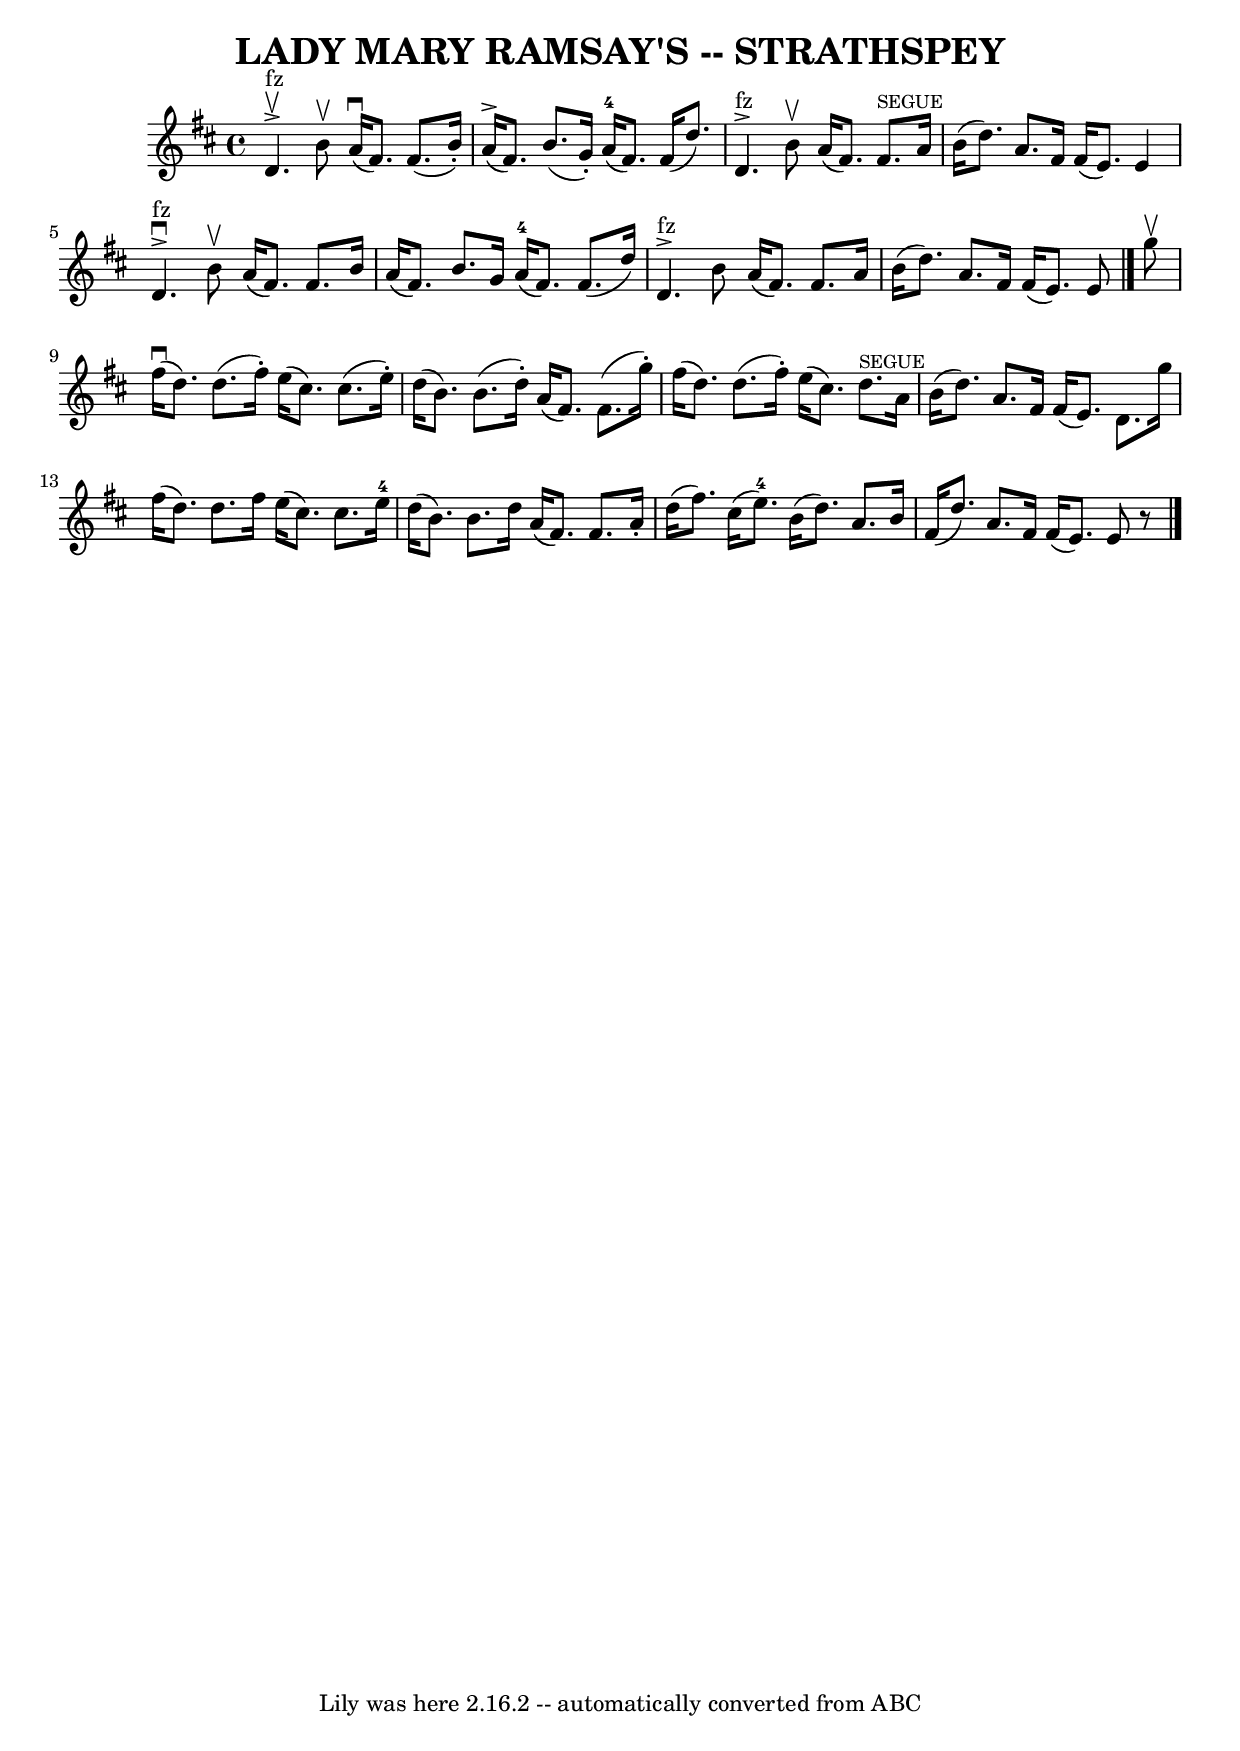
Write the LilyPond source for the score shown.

\version "2.16.2"
\include "Mammoth.ily"
\header {
  %% book = "Ryan's Mammoth Collection of Fiddle Tunes"
  crossRefNumber = "1"
  footnotes = ""
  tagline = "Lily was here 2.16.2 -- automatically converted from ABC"
  title = "LADY MARY RAMSAY'S -- STRATHSPEY"

}
voicedefault =  {


  \override Staff.TimeSignature #'style = #'C
  \time 4/4 
  \key d \major d'4.^"fz"^\upbow^\accent b'8^\upbow a'16 
  (^\downbow fis'8.) fis'8. (b'16 -.)   |
  a'16 (^\accent   
  fis'8.) b'8. (g'16 -.) a'16-4(fis'8.) fis'16 (d''8. 
  )   |
  d'4.^"fz"^\accent b'8^\upbow a'16 (fis'8.)   
  fis'8.^\segue a'16    |
  b'16 (d''8.) a'8. fis'16    
  fis'16 (e'8.) e'4    |
  d'4.^"fz"^\accent^\downbow b'8 
  ^\upbow a'16 (fis'8.) fis'8. b'16    |
  a'16 (fis'8.  
  -) b'8. g'16 a'16-4(fis'8.) fis'8. (d''16)   
  |
  d'4.^"fz"^\accent b'8 a'16 (fis'8.) fis'8. a'16 
  |
  b'16 (d''8.) a'8. fis'16 fis'16 (e'8.) e'8  
  \bar "|." g''8^\upbow   |
  fis''16 (^\downbow d''8.)   
  d''8. (fis''16 -.) e''16 (cis''8.) cis''8. (e''16 -.)   
  |
  d''16 (b'8.) b'8. (d''16 -.) a'16 (fis'8.)   
  fis'8. (g''16 -.)   |
  fis''16 (d''8.) d''8. (fis''16 
  -.) e''16 (cis''8.) d''8.^\segue a'16    |
  b'16 (
  d''8.) a'8. fis'16 fis'16 (e'8.) d'8. g''16    |
  
  fis''16 (d''8.) d''8. fis''16 e''16 (cis''8.) cis''8.   
  e''16-4   |
  d''16 (b'8.) b'8. d''16    |
  a'16 
  (fis'8.) fis'8. a'16 -.   |
  d''16 (fis''8.)   
  cis''16 (e''8.-4) b'16 (d''8.) a'8. b'16    |
  
  fis'16 (d''8.) a'8. fis'16 fis'16 (e'8.) e'8    r8   
  \bar "|."   

}

\score{
  <<

    \context Staff="default"
    {
      \voicedefault 
      
    }

  >>
  \layout {
    
  }
  \midi {
  }

}
